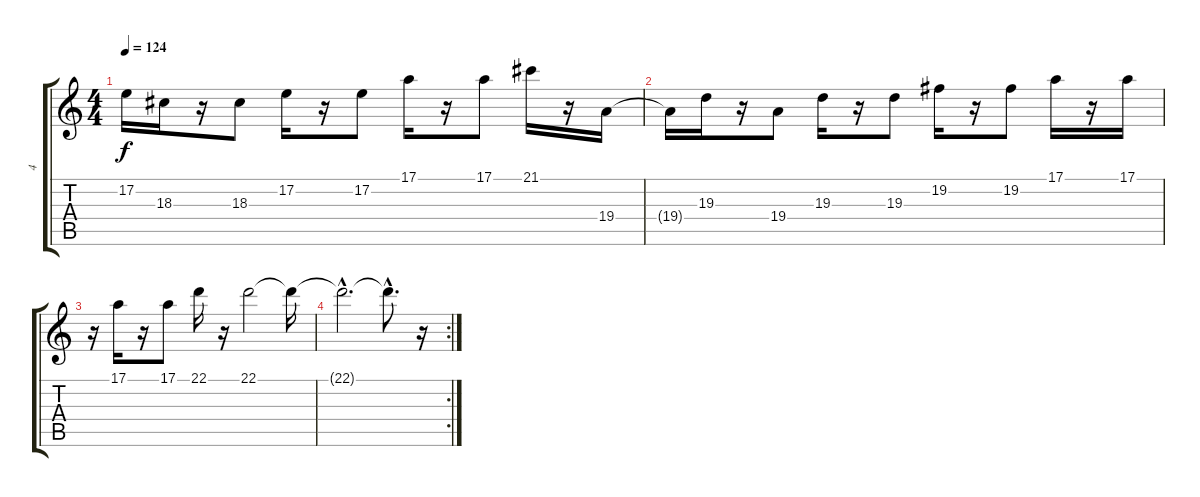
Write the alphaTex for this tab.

\track ("4" "4") {instrument stringensemble1}
\staff {score tabs}
\tuning (E4 B3 G3 D3 A2 E2) {hide}
\ts (4 4)
\tempo 124
\clef g2
\ks c
17.2{t}.16{dy f} 18.3.16 r.16 18.3.8 17.2.16 r.16 17.2.8 17.1.16 r.16 17.1.8 21.1.16 r.16 19.4.16 |
19.4{t}.16 19.3.16 r.16 19.4.8 19.3.16 r.16 19.3.8 19.2.16 r.16 19.2.8 17.1.16 r.16 17.1.16 |
r.16 17.1.16 r.16 17.1.8 22.1.16 r.16 22.1.2 22.1{t}.16 |
\rc 2
22.1{hac t}.2{d} 22.1{hac t}.8{d} r.16
